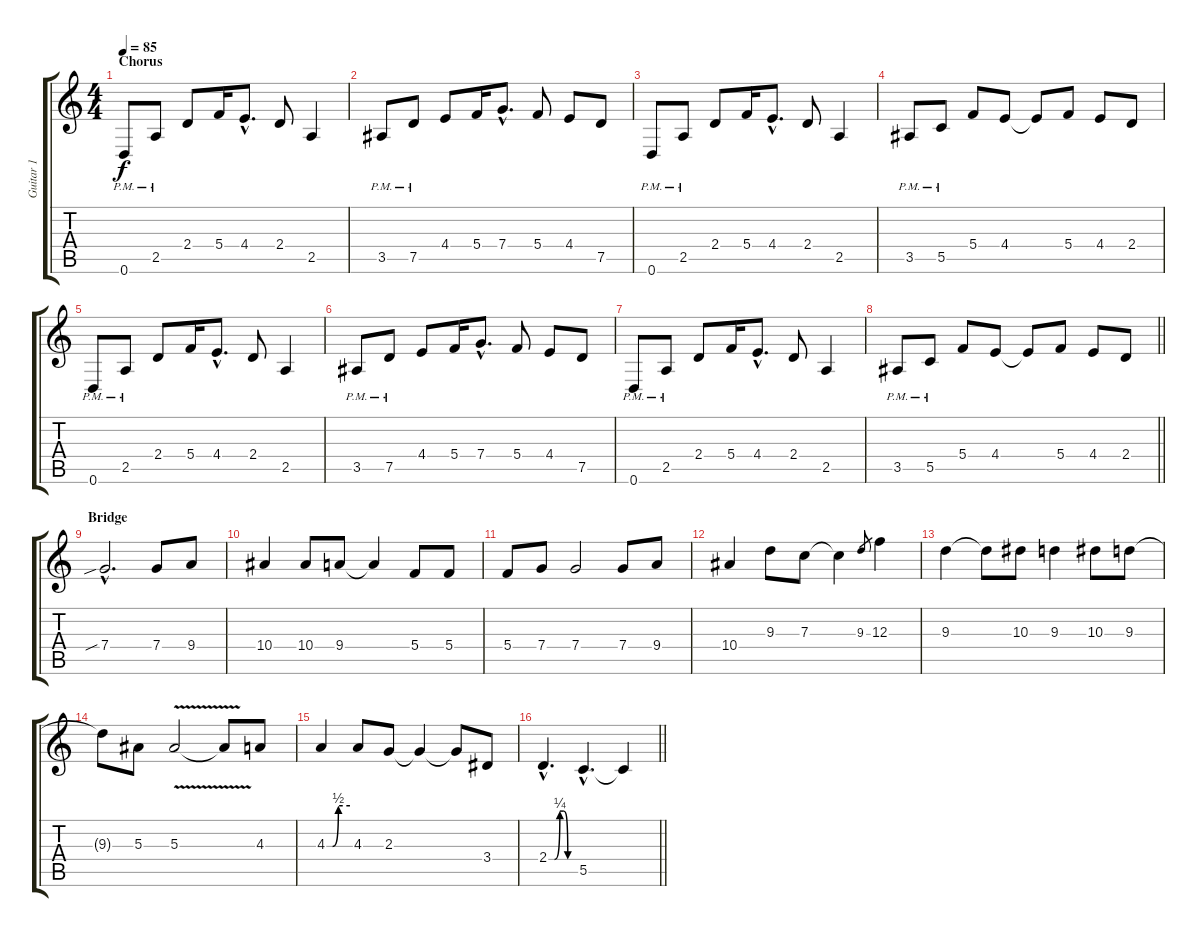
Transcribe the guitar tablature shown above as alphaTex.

\track ("Guitar 1" "Guitar 1") {instrument acousticguitarnylon}
\staff {score tabs}
\tuning (D4 A3 F3 C3 G2 D2) {hide}
\ts (4 4)
\section ("" "Chorus")
\tempo 85
\clef g2
\ks c
0.6{pm}.8{dy f instrument distortionguitar} 2.5{pm}.8 2.4.8 5.4.16 4.4{hac}.8{d} 2.4.8 2.5.4 |
3.5{pm}.8 7.5{pm}.8 4.4.8 5.4.16 7.4{hac}.8{d} 5.4.8 4.4.8 7.5.8 |
0.6{pm}.8 2.5{pm}.8 2.4.8 5.4.16 4.4{hac}.8{d} 2.4.8 2.5.4 |
3.5{pm}.8 5.5{pm}.8 5.4.8 4.4.8 4.4{t}.8 5.4.8 4.4.8 2.4.8 |
0.6{pm}.8 2.5{pm}.8 2.4.8 5.4.16 4.4{hac}.8{d} 2.4.8 2.5.4 |
3.5{pm}.8 7.5{pm}.8 4.4.8 5.4.16 7.4{hac}.8{d} 5.4.8 4.4.8 7.5.8 |
0.6{pm}.8 2.5{pm}.8 2.4.8 5.4.16 4.4{hac}.8{d} 2.4.8 2.5.4 |
\barLineRight lightlight
3.5{pm}.8 5.5{pm}.8 5.4.8 4.4.8 4.4{t}.8 5.4.8 4.4.8 2.4.8 |
\section ("" "Bridge")
7.4{sib hac}.2{d} 7.4.8 9.4.8 |
10.4.4 10.4.8 9.4.8 9.4{t}.4 5.4.8 5.4.8 |
5.4.8 7.4.8 7.4.2 7.4.8 9.4.8 |
10.4.4 9.3.8 7.3.8 7.3{t}.4 9.3.8{gr} 12.3.4 |
9.3.4 9.3{t}.8 10.3.8 9.3.4 10.3.8 9.3.8 |
9.3{t}.8 5.3.8 5.3{v}.2 5.3{t}.8 4.3.8 |
4.3{be (custom 0 0 15 0 30 2 60 2)}.4 4.3.8 2.3.8 2.3{t}.4 2.3{t}.8 3.4.8 |
\barLineRight lightlight
2.4{be (custom 0 0 13 0 25 1 34 1 43 0 60 0) hac}.4{d} 5.5{hac}.4{d} 5.5{t}.4
